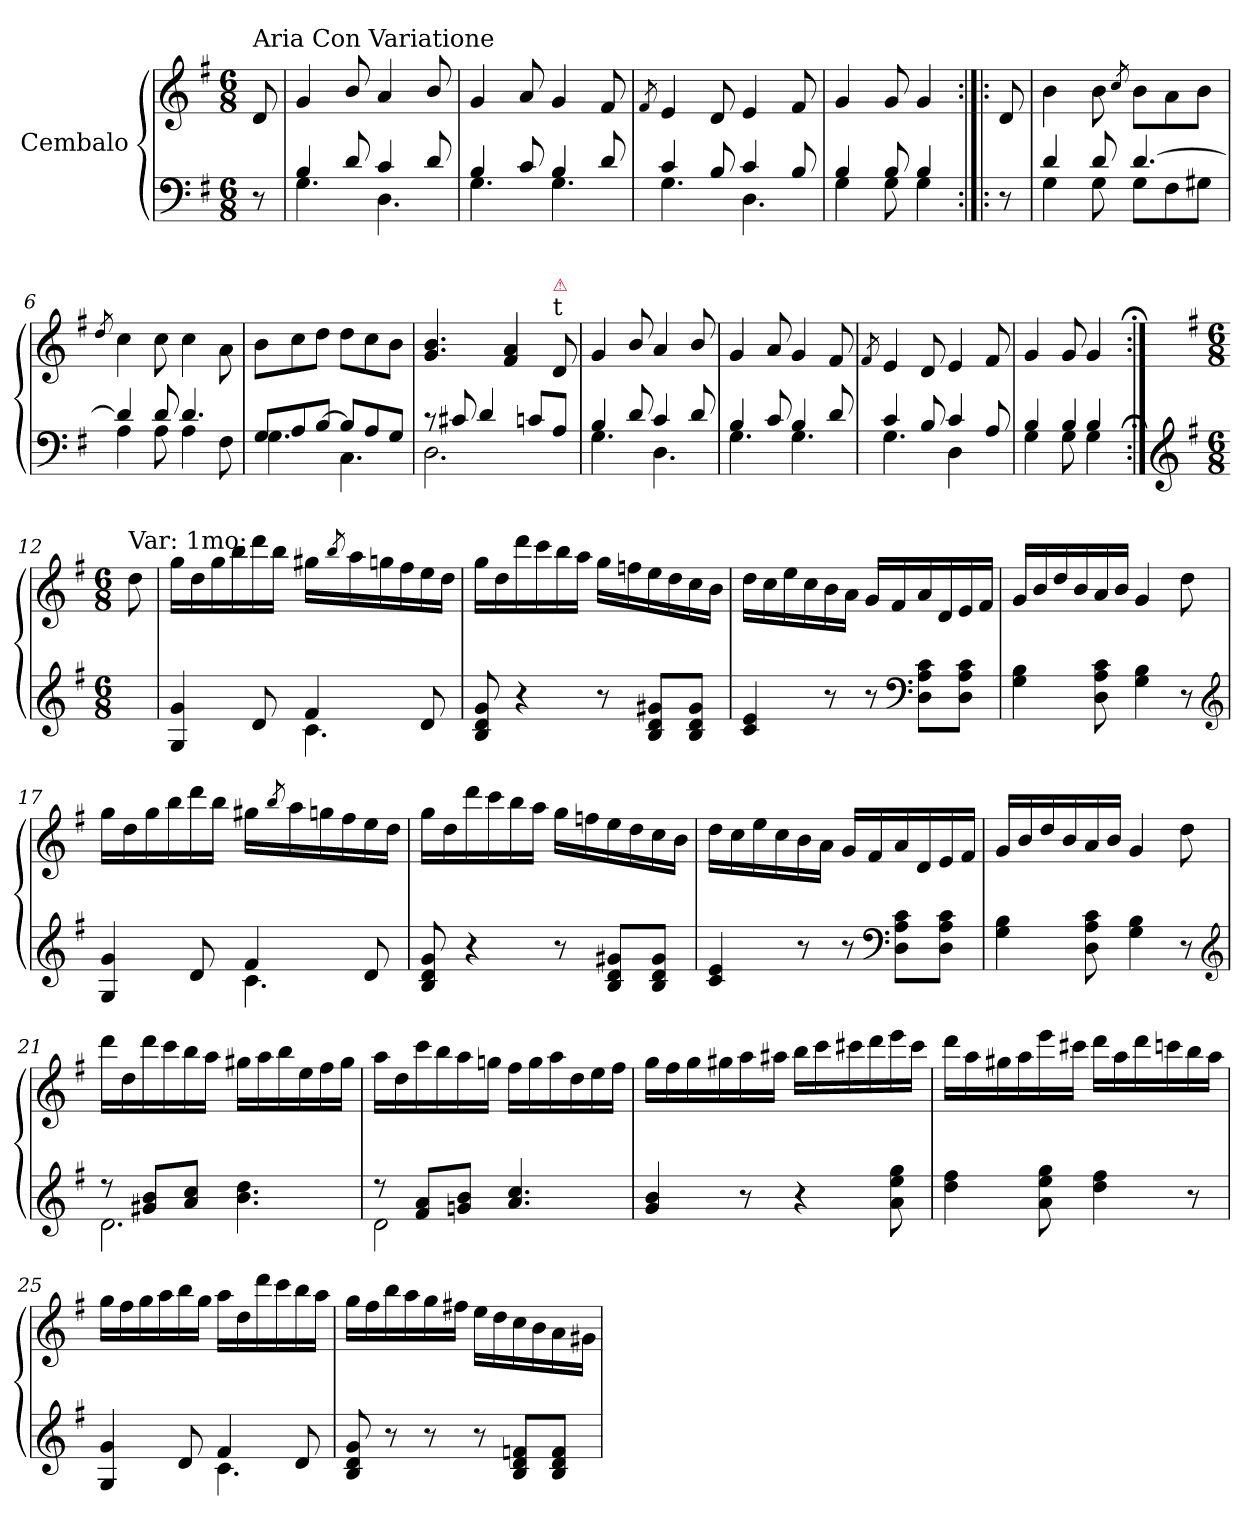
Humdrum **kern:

**kern	**kern	**dynam
*part2	*part1	*part1
*staff2	*staff1	*staff1
*I"Cembalo	*I"Cembalo	*
*clefF4	*clefG2	*
*k[f#]	*k[f#]	*
*M6/8	*M6/8	*
=	=	=
!	!LO:TX:a:t=Aria Con Variatione	!
8r	8d/	.
=1	=1	=1
*^	*	*
4B/	4.G\	4g/	.
8d/	.	8b/	.
4c/	4.D\	4a/	.
8d/	.	8b/	.
=2	=2	=2	=2
4B/	4.G\	4g/	.
8c/	.	8a/	.
4B/	4.G\	4g/	.
8d/	.	8f#/	.
=3	=3	=3	=3
.	.	8qf#/	.
4c/	4.G\	4e/	.
8B/	.	8d/	.
4c/	4.D\	4e/	.
8B/	.	8f#/	.
=	=	=	=
4B/	4G\	4g/	.
8B/	8G\	8g/	.
4B/	4G\	4g/	.
*v	*v	*	*
=4:|!|:	=4:|!|:	=4:|!|:
8r	8d/	.
=5	=5	=5
*^	*	*
4d/	4G\	4b\	.
8d/	8G\	8b\	.
.	.	8qcc/	.
[4.d/	8G\L	8b\L	.
.	8F#\	8a\	.
.	8G#X\J	8b\J	.
=6	=6	=6	=6
.	.	8qdd/	.
4d/]	4A\	4cc\	.
8d/	8A\	8cc\	.
4.d/	4A\	4cc\	.
.	8F#\	8a\	.
=7	=7	=7	=7
8G/L	4.G\	8b\L	.
8A/	.	8cc\	.
[8B/J	.	8dd\J	.
8B/L]	4.C\	8dd\L	.
8A/	.	8cc\	.
8G/J	.	8b\J	.
=8	=8	=8	=8
8r	2.D\	4.g/ 4.b/	.
8c#X/	.	.	.
4d/	.	.	.
.	.	4f#/ 4a/	.
8cn/L	.	.	.
!	!	!LO:TX:a:t=t	!
!	!	!LO:TX:a:color=crimson:t=⚠	!
8A/J	.	8d/	.
=9	=9	=9	=9
4B/	4.G\	4g/	.
8d/	.	8b/	.
4c/	4.D\	4a/	.
8d/	.	8b/	.
=10	=10	=10	=10
4B/	4.G\	4g/	.
8c/	.	8a/	.
4B/	4.G\	4g/	.
8d/	.	8f#/	.
=11	=11	=11	=11
.	.	8qf#/	.
4c/	4.G\	4e/	.
8B/	.	8d/	.
!	!LO:N:vis=4	!	!
4c/	4.D\	4e/	.
8A/	.	8f#/	.
=	=	=	=
4B/	4G\	4g/	.
!LO:N:vis=4	!	!	!
8B/	8G\	8g/	.
4B/	4G\	4g/	.
*v	*v	*	*
=12:|!;	=12:|!;	=12:|!;
*clefG2	*	*
*k[f#]	*k[f#]	*
*M6/8	*M6/8	*
*^	*	*
!	!	!LO:TX:a:t=Var&colon; 1mo&colon;	!
*v	*v	*	*
8ryy	8dd\	f&colon;
=13	=13	=13
*^	*	*
4G/ 4g/	4rFyy	16gg\LL	.
.	.	16dd\	.
.	.	16gg\	.
.	.	16bb\	.
8d/	8rcyy	16ddd\	.
.	.	16bb\JJ	.
4f#/	4.c\	16gg#X\LL	.
.	.	8qbb/	.
.	.	16aa\	.
.	.	16ggn\	.
.	.	16ff#\	.
8d/	.	16ee\	.
.	.	16dd\JJ	.
*v	*v	*	*
=14	=14	=14
8B/ 8d/ 8g/	16gg\LL	.
.	16dd\	.
4r	16ddd\	.
.	16ccc\	.
.	16bb\	.
.	16aa\JJ	.
8r	16gg\LL	.
.	16ffn\	.
8B/ 8d/ 8g#X/L	16ee\	.
.	16dd\	.
8B/ 8d/ 8g#/J	16cc\	.
.	16b\JJ	.
=15	=15	=15
4c/ 4e/	16dd\LL	.
.	16cc\	.
.	16ee\	.
.	16cc\	.
8r	16b\	.
.	16a\JJ	.
8r	16g/LL	.
.	16f#/	.
*clefF4	*	*
8D\ 8A\ 8c\L	16a/	.
.	16d/	.
8D\ 8A\ 8c\J	16e/	.
.	16f#/JJ	.
=16	=16	=16
4G\ 4B\	16g/LL	.
.	16b/	.
.	16dd/	.
.	16b/	.
8D\ 8A\ 8c\	16a/	.
.	16b/JJ	.
4G\ 4B\	4g/	.
8r	8dd\	.
*clefG2	*	*
=17	=17	=17
*^	*	*
4G/ 4g/	4rFyy	16gg\LL	.
.	.	16dd\	.
.	.	16gg\	.
.	.	16bb\	.
8d/	8rcyy	16ddd\	.
.	.	16bb\JJ	.
4f#/	4.c\	16gg#X\LL	.
.	.	8qbb/	.
.	.	16aa\	.
.	.	16ggn\	.
.	.	16ff#\	.
8d/	.	16ee\	.
.	.	16dd\JJ	.
*v	*v	*	*
=18	=18	=18
8B/ 8d/ 8g/	16gg\LL	.
.	16dd\	.
4r	16ddd\	.
.	16ccc\	.
.	16bb\	.
.	16aa\JJ	.
8r	16gg\LL	.
.	16ffn\	.
8B/ 8d/ 8g#X/L	16ee\	.
.	16dd\	.
8B/ 8d/ 8g#/J	16cc\	.
.	16b\JJ	.
=19	=19	=19
4c/ 4e/	16dd\LL	.
.	16cc\	.
.	16ee\	.
.	16cc\	.
8r	16b\	.
.	16a\JJ	.
8r	16g/LL	.
.	16f#/	.
*clefF4	*	*
8D\ 8A\ 8c\L	16a/	.
.	16d/	.
8D\ 8A\ 8c\J	16e/	.
.	16f#/JJ	.
=20	=20	=20
4G\ 4B\	16g/LL	.
.	16b/	.
.	16dd/	.
.	16b/	.
8D\ 8A\ 8c\	16a/	.
.	16b/JJ	.
4G\ 4B\	4g/	.
8r	8dd\	.
*clefG2	*	*
=21	=21	=21
*^	*	*
8r	2.d\	16ddd\LL	.
.	.	16dd\	.
8g#X/ 8b/L	.	16ddd\	.
.	.	16ccc\	.
8a/ 8cc/J	.	16bb\	.
.	.	16aa\JJ	.
4.b\ 4.dd\	.	16gg#X\LL	.
.	.	16aa\	.
.	.	16bb\	.
.	.	16ee\	.
.	.	16ff#\	.
.	.	16gg#\JJ	.
=22	=22	=22	=22
!	!LO:N:vis=2	!	!
8r	2.d\	16aa\LL	.
.	.	16dd\	.
8f#/ 8a/L	.	16ccc\	.
.	.	16bb\	.
8gn/ 8b/J	.	16aa\	.
.	.	16ggn\JJ	.
4.a/ 4.cc/	.	16ff#\LL	.
.	.	16gg\	.
.	.	16aa\	.
.	.	16dd\	.
.	.	16ee\	.
.	.	16ff#\JJ	.
*v	*v	*	*
=23	=23	=23
4g/ 4b/	16gg\LL	.
.	16ff#\	.
.	16gg\	.
.	16gg#X\	.
8r	16aa\	.
.	16aa#X\JJ	.
4r	16bb\LL	.
.	16ccc\	.
.	16ccc#X\	.
.	16ddd\	.
8a\ 8ee\ 8gg\	16eee\	.
.	16ccc#\JJ	.
=24	=24	=24
4dd\ 4ff#\	16ddd\LL	.
.	16aa\	.
.	16gg#X\	.
.	16aa\	.
8a\ 8ee\ 8gg\	16eee\	.
.	16ccc#X\JJ	.
4dd\ 4ff#\	16ddd\LL	.
.	16aa\	.
.	16ddd\	.
.	16cccn\	.
8r	16bb\	.
.	16aa\JJ	.
=25	=25	=25
!LO:N:vis=4.	!	!
*^	*	*
4G/ 4g/	4rFyy	16gg\LL	.
.	.	16ff#\	.
.	.	16gg\	.
.	.	16aa\	.
8d/	8rAyy	16bb\	.
.	.	16gg\JJ	.
4f#/	4.c\	16aa\LL	.
.	.	16dd\	.
.	.	16ddd\	.
.	.	16ccc\	.
8d/	.	16bb\	.
.	.	16aa\JJ	.
*v	*v	*	*
=26	=26	=26
8B/ 8d/ 8g/	16gg\LL	.
.	16ff#\	.
8r	16bb\	.
.	16aa\	.
8r	16gg\	.
.	16ff#X\JJ	.
8r	16ee\LL	.
.	16dd\	.
8B/ 8d/ 8fn/L	16cc\	.
.	16b\	.
8B/ 8d/ 8f/J	16a\	.
.	16g#X\JJ	.
=	=	=
*-	*-	*-
